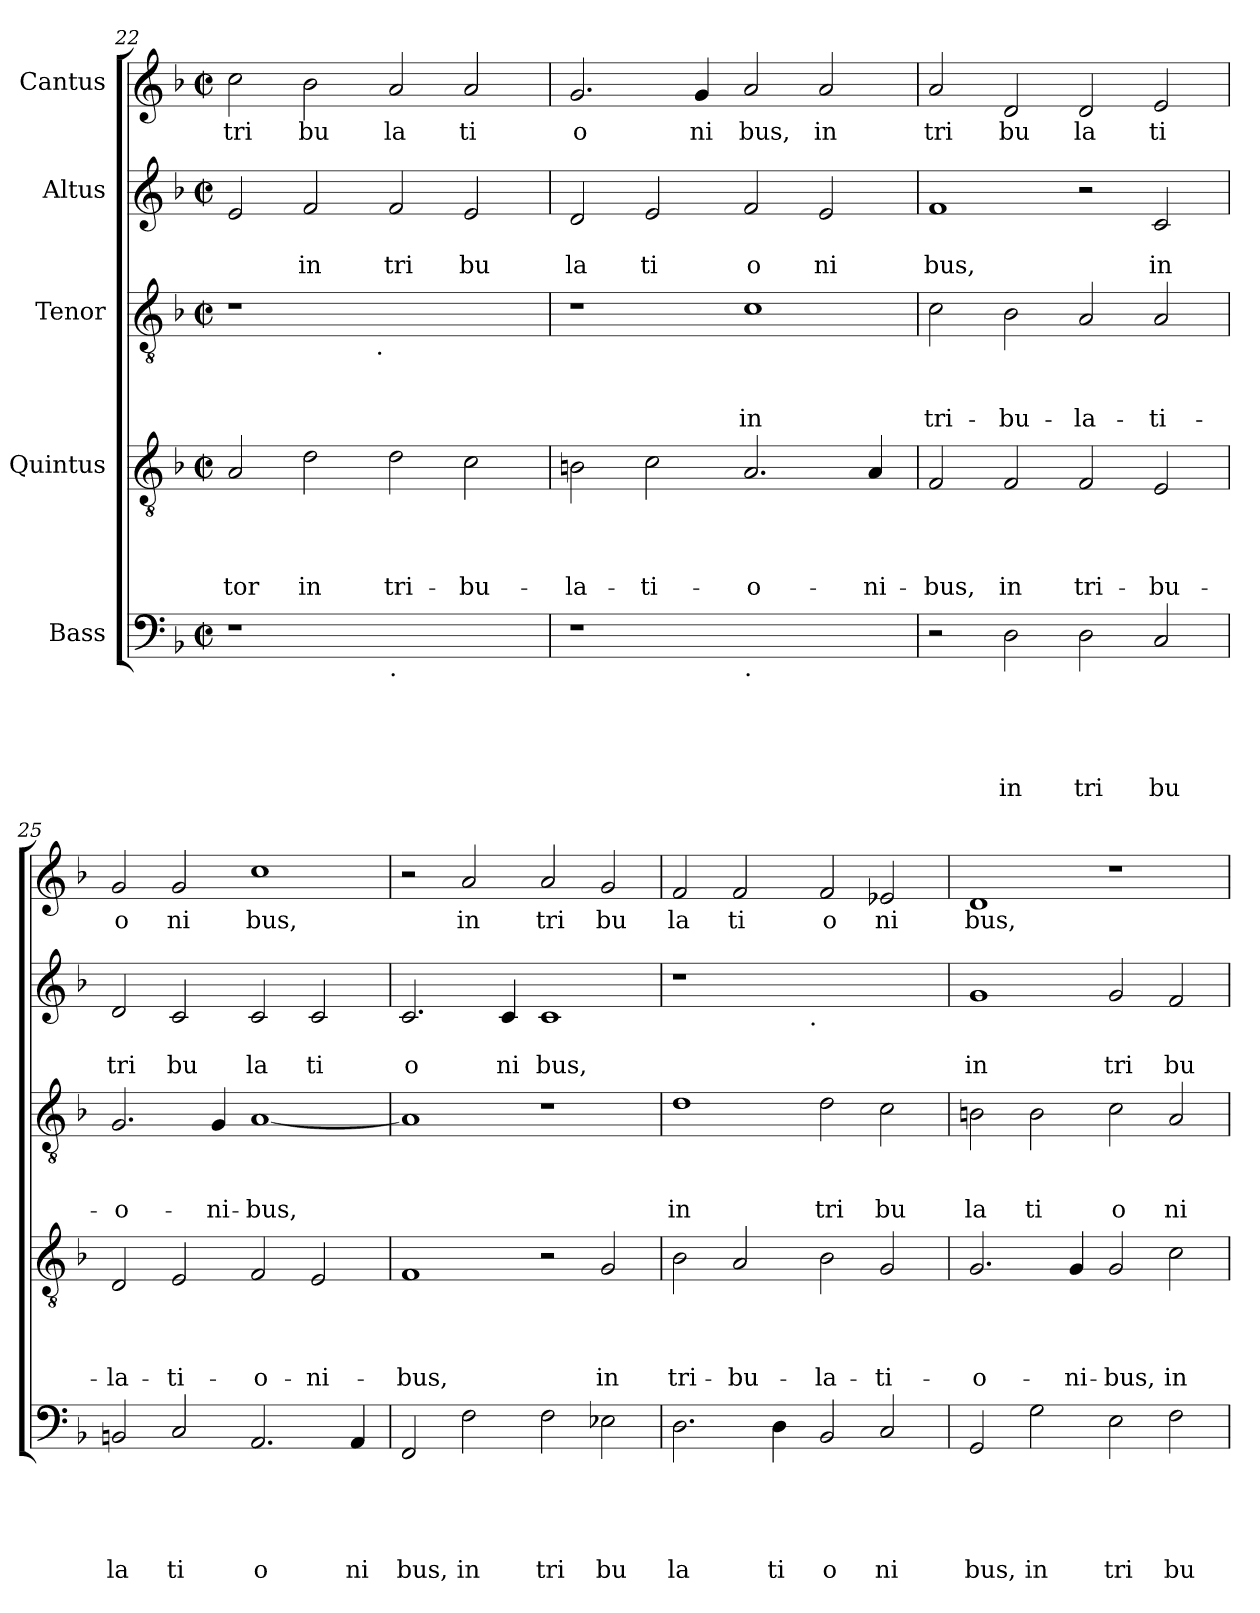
**kern	**text	**text	**text	**text	**text	**kern	**text	**text	**text	**text	**kern	**text	**text	**text	**kern	**text	**text	**kern	**text
*part5	*part5	*part5	*part5	*part5	*part5	*part4	*part4	*part4	*part4	*part4	*part3	*part3	*part3	*part3	*part2	*part2	*part2	*part1	*part1
*staff5	*staff5	*staff5	*staff5	*staff5	*staff5	*staff4	*staff4	*staff4	*staff4	*staff4	*staff3	*staff3	*staff3	*staff3	*staff2	*staff2	*staff2	*staff1	*staff1
*I"Bass	*	*	*	*	*	*I"Quintus	*	*	*	*	*I"Tenor	*	*	*	*I"Altus	*	*	*I"Cantus	*
*clefF4	*	*	*	*	*	*clefGv2	*	*	*	*	*clefGv2	*	*	*	*clefG2	*	*	*clefG2	*
*k[b-]	*	*	*	*	*	*k[b-]	*	*	*	*	*k[b-]	*	*	*	*k[b-]	*	*	*k[b-]	*
*F:	*	*	*	*	*	*F:	*	*	*	*	*F:	*	*	*	*F:	*	*	*F:	*
*M2/2	*	*	*	*	*	*M2/2	*	*	*	*	*M2/2	*	*	*	*M2/2	*	*	*M2/2	*
*met(c|)	*	*	*	*	*	*met(c|)	*	*	*	*	*met(c|)	*	*	*	*met(c|)	*	*	*met(c|)	*
=22	=22	=22	=22	=22	=22	=22	=22	=22	=22	=22	=22	=22	=22	=22	=22	=22	=22	=22	=22
!	!	!	!	!	!	!	!	!	!	!LO:LY:b	!	!	!	!	!	!	!	!	!LO:LY:b
*	*	*	*	*	*	*	*	*	*	*	*^	*	*	*	*	*	*	*	*
1r	.	.	.	.	.	2A/	.	.	.	-tor	1r	2ryy	.	.	.	2e/	.	.	2cc\	tri
!	!	!	!	!	!	!	!	!	!	!LO:LY:b	!	!	!	!	!	!	!	!LO:LY:b	!	!LO:LY:b
.	.	.	.	.	.	2d\	.	.	.	in	.	4...ryy	.	.	.	2f/	.	in	2b-\	bu
!	!	!	!	!	!	!	!	!	!	!	!	!LO:TX:b:t=.	!	!	!	!	!	!	!	!
.	.	.	.	.	.	.	.	.	.	.	.	1ryy	.	.	.	.	.	.	.	.
!LO:TX:b:t=.	!	!	!	!	!	!	!	!	!	!	!	!	!	!	!	!	!	!	!	!
!	!	!	!	!	!	!	!	!	!	!LO:LY:b	!	!	!	!	!	!	!	!LO:LY:b	!	!LO:LY:b
1ryy	.	.	.	.	.	2d\	.	.	.	tri-	1ryy	.	.	.	.	2f/	.	tri	2a/	la
!	!	!	!	!	!	!	!	!	!	!LO:LY:b	!	!	!	!	!	!	!	!LO:LY:b	!	!LO:LY:b
.	.	.	.	.	.	2c\	.	.	.	-bu-	.	.	.	.	.	2e/	.	bu	2a/	ti
.	.	.	.	.	.	.	.	.	.	.	.	32ryy	.	.	.	.	.	.	.	.
=23	=23	=23	=23	=23	=23	=23	=23	=23	=23	=23	=23	=23	=23	=23	=23	=23	=23	=23	=23	=23
!	!	!	!	!	!	!	!	!	!	!LO:LY:b	!	!	!	!	!	!	!	!LO:LY:b	!	!LO:LY:b
*	*	*	*	*	*	*	*	*	*	*	*v	*v	*	*	*	*	*	*	*	*
1r	.	.	.	.	.	2Bn\	.	.	.	-la-	1r	.	.	.	2d/	.	la	2.g/	o
!	!	!	!	!	!	!	!	!	!	!LO:LY:b	!	!	!	!	!	!	!LO:LY:b	!	!
.	.	.	.	.	.	2c\	.	.	.	-ti-	.	.	.	.	2e/	.	ti	.	.
!	!	!	!	!	!	!	!	!	!	!	!	!	!	!	!	!	!	!	!LO:LY:b
.	.	.	.	.	.	.	.	.	.	.	.	.	.	.	.	.	.	4g/	ni
!LO:TX:b:t=.	!	!	!	!	!	!	!	!	!	!	!	!	!	!	!	!	!	!	!
!	!	!	!	!	!	!	!	!	!	!LO:LY:b	!	!	!	!LO:LY:b	!	!	!LO:LY:b	!	!LO:LY:b
1ryy	.	.	.	.	.	2.A/	.	.	.	-o-	1c	.	.	in	2f/	.	o	2a/	bus,
!	!	!	!	!	!	!	!	!	!	!	!	!	!	!	!	!	!LO:LY:b	!	!LO:LY:b
.	.	.	.	.	.	.	.	.	.	.	.	.	.	.	2e/	.	ni	2a/	in
!	!	!	!	!	!	!	!	!	!	!LO:LY:b	!	!	!	!	!	!	!	!	!
.	.	.	.	.	.	4A/	.	.	.	-ni-	.	.	.	.	.	.	.	.	.
=24	=24	=24	=24	=24	=24	=24	=24	=24	=24	=24	=24	=24	=24	=24	=24	=24	=24	=24	=24
!	!	!	!	!	!	!	!	!	!	!LO:LY:b	!	!	!	!LO:LY:b	!	!	!LO:LY:b	!	!LO:LY:b
2r	.	.	.	.	.	2F/	.	.	.	-bus,	2c\	.	.	tri-	1f	.	bus,	2a/	tri
!	!	!	!	!	!LO:LY:b	!	!	!	!	!LO:LY:b	!	!	!	!LO:LY:b	!	!	!	!	!LO:LY:b
2D\	.	.	.	.	in	2F/	.	.	.	in	2B-\	.	.	-bu-	.	.	.	2d/	bu
!	!	!	!	!	!LO:LY:b	!	!	!	!	!LO:LY:b	!	!	!	!LO:LY:b	!	!	!	!	!LO:LY:b
2D\	.	.	.	.	tri	2F/	.	.	.	tri-	2A/	.	.	-la-	2r	.	.	2d/	la
!	!	!	!	!	!LO:LY:b	!	!	!	!	!LO:LY:b	!	!	!	!LO:LY:b	!	!	!LO:LY:b	!	!LO:LY:b
2C/	.	.	.	.	bu	2E/	.	.	.	-bu-	2A/	.	.	-ti-	2c/	.	in	2e/	ti
=25	=25	=25	=25	=25	=25	=25	=25	=25	=25	=25	=25	=25	=25	=25	=25	=25	=25	=25	=25
!	!	!	!	!	!LO:LY:b	!	!	!	!	!LO:LY:b	!	!	!	!LO:LY:b	!	!	!LO:LY:b	!	!LO:LY:b
2BBn/	.	.	.	.	la	2D/	.	.	.	-la-	2.G/	.	.	-o-	2d/	.	tri	2g/	o
!	!	!	!	!	!LO:LY:b	!	!	!	!	!LO:LY:b	!	!	!	!	!	!	!LO:LY:b	!	!LO:LY:b
2C/	.	.	.	.	ti	2E/	.	.	.	-ti-	.	.	.	.	2c/	.	bu	2g/	ni
!	!	!	!	!	!	!	!	!	!	!	!	!	!	!LO:LY:b	!	!	!	!	!
.	.	.	.	.	.	.	.	.	.	.	4G/	.	.	-ni-	.	.	.	.	.
!	!	!	!	!	!LO:LY:b	!	!	!	!	!LO:LY:b	!	!	!	!LO:LY:b	!	!	!LO:LY:b	!	!LO:LY:b
2.AA/	.	.	.	.	o	2F/	.	.	.	-o-	[<1A	.	.	-bus,	2c/	.	la	1cc	bus,
!	!	!	!	!	!	!	!	!	!	!LO:LY:b	!	!	!	!	!	!	!LO:LY:b	!	!
.	.	.	.	.	.	2E/	.	.	.	-ni-	.	.	.	.	2c/	.	ti	.	.
!	!	!	!	!	!LO:LY:b	!	!	!	!	!	!	!	!	!	!	!	!	!	!
4AA/	.	.	.	.	ni	.	.	.	.	.	.	.	.	.	.	.	.	.	.
!!LO:LB:g=z
=26	=26	=26	=26	=26	=26	=26	=26	=26	=26	=26	=26	=26	=26	=26	=26	=26	=26	=26	=26
!	!	!	!	!	!LO:LY:b	!	!	!	!	!LO:LY:b	!	!	!	!	!	!	!LO:LY:b	!	!
2FF/	.	.	.	.	bus,	1F	.	.	.	-bus,	1A]	.	.	.	2.c/	.	o	2r	.
!	!	!	!	!	!LO:LY:b	!	!	!	!	!	!	!	!	!	!	!	!	!	!LO:LY:b
2F\	.	.	.	.	in	.	.	.	.	.	.	.	.	.	.	.	.	2a/	in
!	!	!	!	!	!	!	!	!	!	!	!	!	!	!	!	!	!LO:LY:b	!	!
.	.	.	.	.	.	.	.	.	.	.	.	.	.	.	4c/	.	ni	.	.
!	!	!	!	!	!LO:LY:b	!	!	!	!	!	!	!	!	!	!	!	!LO:LY:b	!	!LO:LY:b
2F\	.	.	.	.	tri	2r	.	.	.	.	1r	.	.	.	1c	.	bus,	2a/	tri
!	!	!	!	!	!LO:LY:b	!	!	!	!	!LO:LY:b	!	!	!	!	!	!	!	!	!LO:LY:b
2E-X\	.	.	.	.	bu	2G/	.	.	.	in	.	.	.	.	.	.	.	2g/	bu
=27	=27	=27	=27	=27	=27	=27	=27	=27	=27	=27	=27	=27	=27	=27	=27	=27	=27	=27	=27
!	!	!	!	!	!LO:LY:b	!	!	!	!	!LO:LY:b	!	!	!	!LO:LY:b	!	!	!	!	!LO:LY:b
*	*	*	*	*	*	*	*	*	*	*	*	*	*	*	*^	*	*	*	*
2.D\	.	.	.	.	la	2B-\	.	.	.	tri-	1d	.	.	in	1r	2ryy	.	.	2f/	la
!	!	!	!	!	!	!	!	!	!	!LO:LY:b	!	!	!	!	!	!	!	!	!	!LO:LY:b
.	.	.	.	.	.	2A/	.	.	.	-bu-	.	.	.	.	.	4...ryy	.	.	2f/	ti
!	!	!	!	!	!LO:LY:b	!	!	!	!	!	!	!	!	!	!	!	!	!	!	!
4D\	.	.	.	.	ti	.	.	.	.	.	.	.	.	.	.	.	.	.	.	.
!	!	!	!	!	!	!	!	!	!	!	!	!	!	!	!	!LO:TX:b:t=.	!	!	!	!
.	.	.	.	.	.	.	.	.	.	.	.	.	.	.	.	1ryy	.	.	.	.
!	!	!	!	!	!LO:LY:b	!	!	!	!	!LO:LY:b	!	!	!	!LO:LY:b	!	!	!	!	!	!LO:LY:b
2BB-/	.	.	.	.	o	2B-\	.	.	.	-la-	2d\	.	.	tri	1ryy	.	.	.	2f/	o
!	!	!	!	!	!LO:LY:b	!	!	!	!	!LO:LY:b	!	!	!	!LO:LY:b	!	!	!	!	!	!LO:LY:b
2C/	.	.	.	.	ni	2G/	.	.	.	-ti-	2c\	.	.	bu	.	.	.	.	2e-X/	ni
.	.	.	.	.	.	.	.	.	.	.	.	.	.	.	.	32ryy	.	.	.	.
=28	=28	=28	=28	=28	=28	=28	=28	=28	=28	=28	=28	=28	=28	=28	=28	=28	=28	=28	=28	=28
!	!	!	!	!	!LO:LY:b	!	!	!	!	!LO:LY:b	!	!	!	!LO:LY:b	!	!	!	!LO:LY:b	!	!LO:LY:b
*	*	*	*	*	*	*	*	*	*	*	*	*	*	*	*v	*v	*	*	*	*
2GG/	.	.	.	.	bus,	2.G/	.	.	.	-o-	2Bn\	.	.	la	1g	.	in	1d	bus,
!	!	!	!	!	!LO:LY:b	!	!	!	!	!	!	!	!	!LO:LY:b	!	!	!	!	!
2G\	.	.	.	.	in	.	.	.	.	.	2B\	.	.	ti	.	.	.	.	.
!	!	!	!	!	!	!	!	!	!	!LO:LY:b	!	!	!	!	!	!	!	!	!
.	.	.	.	.	.	4G/	.	.	.	-ni-	.	.	.	.	.	.	.	.	.
!	!	!	!	!	!LO:LY:b	!	!	!	!	!LO:LY:b	!	!	!	!LO:LY:b	!	!	!LO:LY:b	!	!
2E\	.	.	.	.	tri	2G/	.	.	.	-bus,	2c\	.	.	o	2g/	.	tri	1r	.
!	!	!	!	!	!LO:LY:b	!	!	!	!	!LO:LY:b	!	!	!	!LO:LY:b	!	!	!LO:LY:b	!	!
2F\	.	.	.	.	bu	2c\	.	.	.	in	2A/	.	.	ni	2f/	.	bu	.	.
=	=	=	=	=	=	=	=	=	=	=	=	=	=	=	=	=	=	=	=
*-	*-	*-	*-	*-	*-	*-	*-	*-	*-	*-	*-	*-	*-	*-	*-	*-	*-	*-	*-
